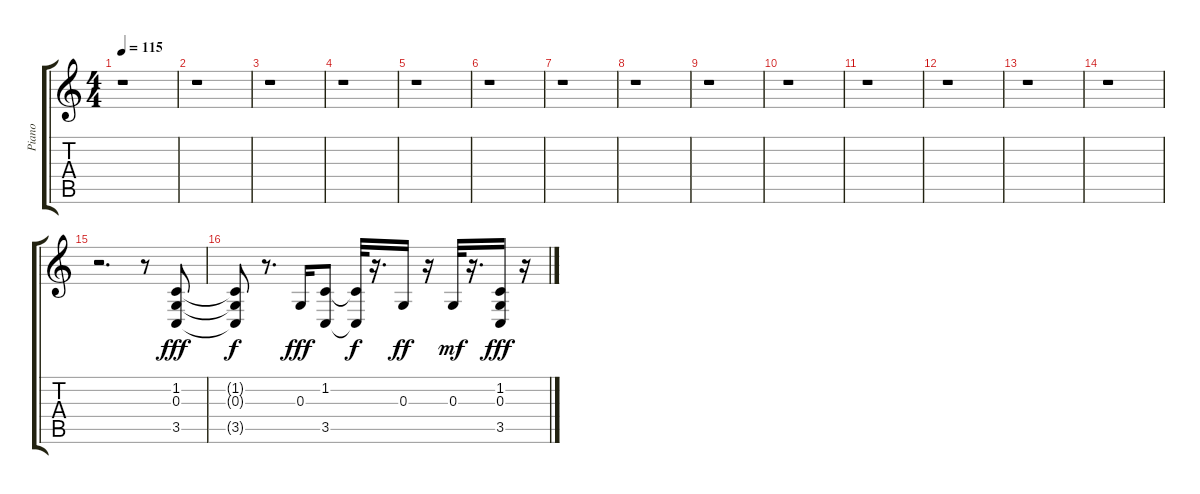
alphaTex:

\track ("Piano" "Piano") {instrument acousticgrandpiano}
\staff {score tabs}
\tuning (E4 B3 G3 D3 A2 E2) {hide}
\ts (4 4)
\tempo 115
\clef g2
\ks c
r.1{dy f} |
r.1 |
r.1 |
r.1 |
r.1 |
r.1 |
r.1 |
r.1 |
r.1 |
r.1 |
r.1 |
r.1 |
r.1 |
r.1 |
r.2{d} r.8 (1.2 0.3 3.5).8{dy fff} |
(1.2{t} 0.3{t} 3.5{t}).8{dy f} r.8{d} 0.3.16{dy fff} (1.2 3.5).8 (1.2{t} 3.5{t}).32{dy f} r.16{d} 0.3.16{dy ff} r.16 0.3.32{dy mf} r.16{d} (1.2 0.3 3.5).16{dy fff} r.16
